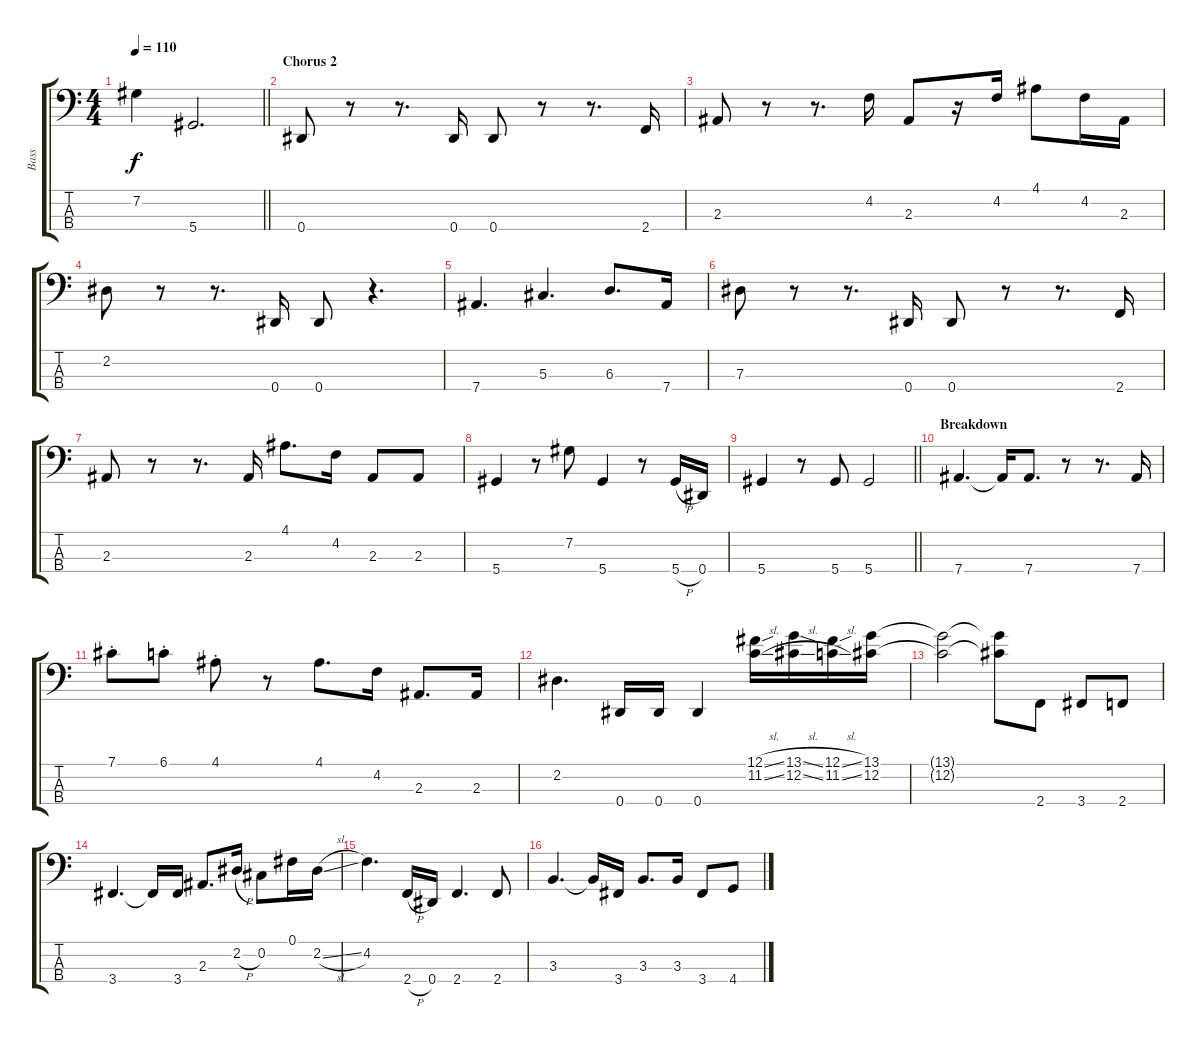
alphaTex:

\track ("Bass" "Bass") {instrument electricbasspick bank 255}
\staff {score tabs}
\tuning (Gb2 Db2 Ab1 Eb1) {hide}
\ts (4 4)
\tempo 110
\clef f4
\barLineRight lightlight
\ks c
7.2{t}.4{dy f} 5.4.2{d} |
\section ("" "Chorus 2")
0.4.8 r.8 r.8{d} 0.4.16 0.4.8 r.8 r.8{d} 2.4.16 |
2.3.8 r.8 r.8{d} 4.2.16 2.3.8 r.16 4.2.16 4.1.8 4.2.16 2.3.16 |
2.2.8 r.8 r.8{d} 0.4.16 0.4.8 r.4{d} |
7.4.4{d} 5.3.4{d} 6.3.8{d} 7.4.16 |
7.3.8 r.8 r.8{d} 0.4.16 0.4.8 r.8 r.8{d} 2.4.16 |
2.3.8 r.8 r.8{d} 2.3.16 4.1.8{d} 4.2.16 2.3.8 2.3.8 |
5.4.4 r.8 7.2.8 5.4.4 r.8 5.4{h}.16 0.4.16 |
\barLineRight lightlight
5.4.4 r.8 5.4.8 5.4.2 |
\section ("" "Breakdown")
7.4.4{d} 7.4{t}.16 7.4.8{d} r.8 r.8{d} 7.4.16 |
7.1{st}.8 6.1{st}.8 4.1{st}.8 r.8 4.1.8{d} 4.2.16 2.3.8{d} 2.3.16 |
2.2.4{d} 0.4.16 0.4.16 0.4.4 (12.1{sl} 11.2{sl}).16 (13.1{sl} 12.2{sl}).16 (12.1{sl} 11.2{sl}).16 (13.1 12.2).16 |
(13.1{t} 12.2{t}).2 (13.1{t} 12.2{t}).8 2.4.8 3.4.8 2.4.8 |
3.4.4{d} 3.4{t}.16 3.4.16 2.3.8{d} 2.2{h}.16 0.2.8 0.1.16 2.2{sl}.16 |
4.2.4{d} 2.4{h}.16 0.4.16 2.4.4{d} 2.4.8 |
3.3.4{d} 3.3{t}.16 3.4.16 3.3.8{d} 3.3.16 3.4.8 4.4.8
